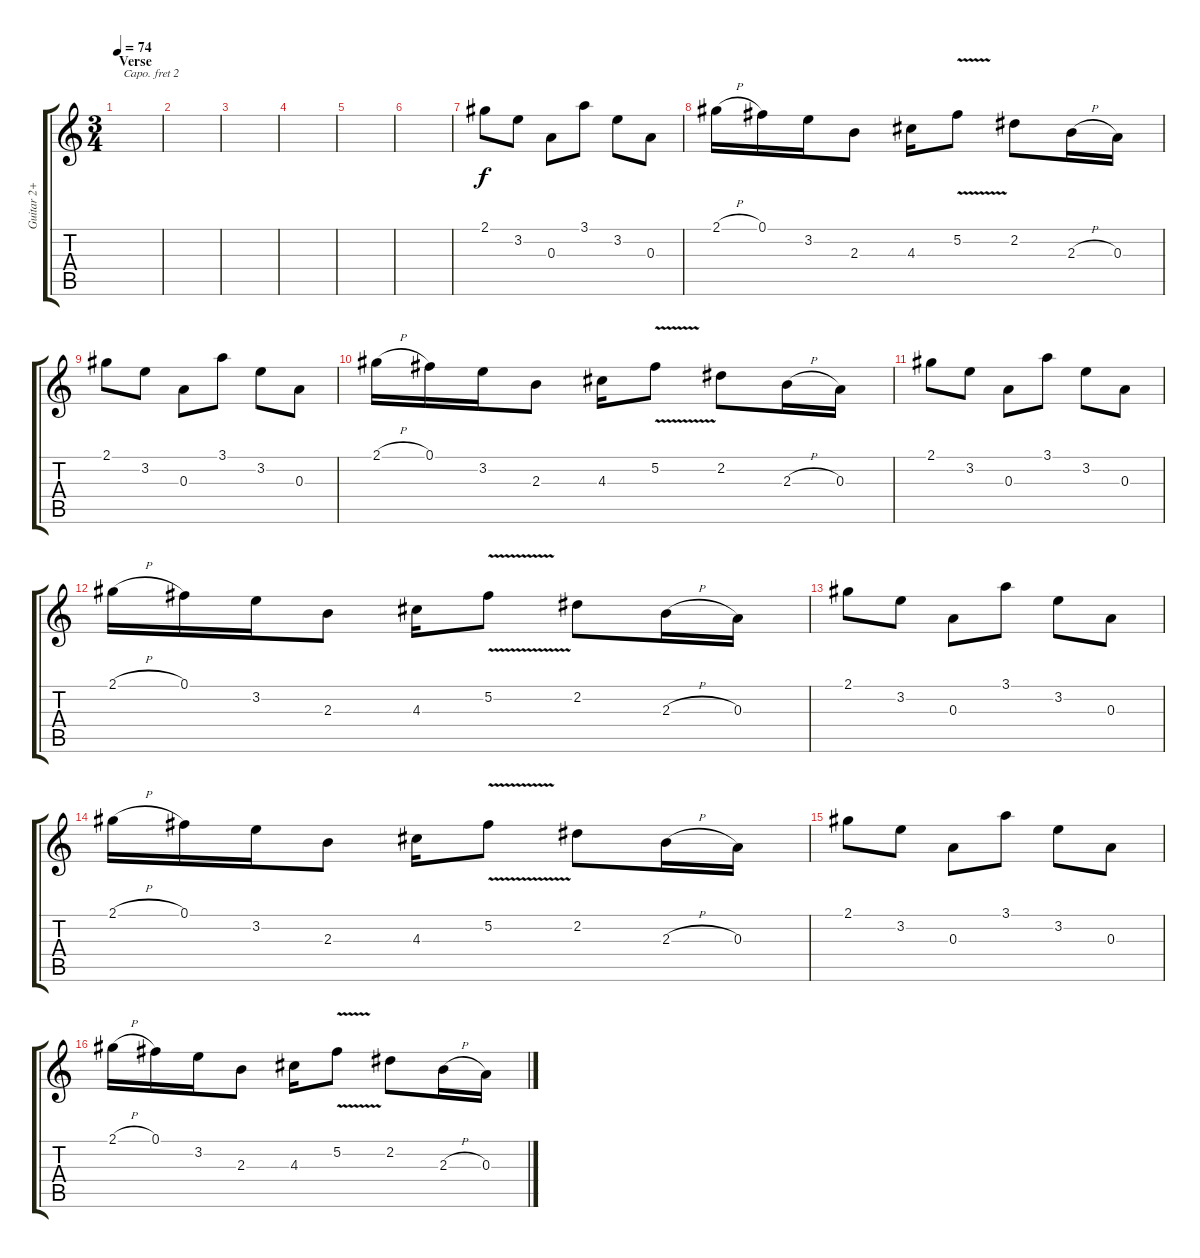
\track ("Guitar 2+" "Guitar 2+") {instrument acousticguitarsteel}
\staff {score tabs}
\capo 2
\tuning (E4 B3 G3 D3 A2 E2) {hide}
\ts (3 4)
\section ("" "Verse")
\tempo 74
\clef g2
\ks c
|
|
|
|
|
|
2.1.8 3.2.8 0.3.8 3.1.8 3.2.8 0.3.8 |
2.1{h}.16 0.1.16 3.2.16 2.3.8 4.3.16 5.2{v}.8 2.2.8 2.3{h}.16 0.3.16 |
2.1.8 3.2.8 0.3.8 3.1.8 3.2.8 0.3.8 |
2.1{h}.16 0.1.16 3.2.16 2.3.8 4.3.16 5.2{v}.8 2.2.8 2.3{h}.16 0.3.16 |
2.1.8 3.2.8 0.3.8 3.1.8 3.2.8 0.3.8 |
2.1{h}.16 0.1.16 3.2.16 2.3.8 4.3.16 5.2{v}.8 2.2.8 2.3{h}.16 0.3.16 |
2.1.8 3.2.8 0.3.8 3.1.8 3.2.8 0.3.8 |
2.1{h}.16 0.1.16 3.2.16 2.3.8 4.3.16 5.2{v}.8 2.2.8 2.3{h}.16 0.3.16 |
2.1.8 3.2.8 0.3.8 3.1.8 3.2.8 0.3.8 |
2.1{h}.16 0.1.16 3.2.16 2.3.8 4.3.16 5.2{v}.8 2.2.8 2.3{h}.16 0.3.16
